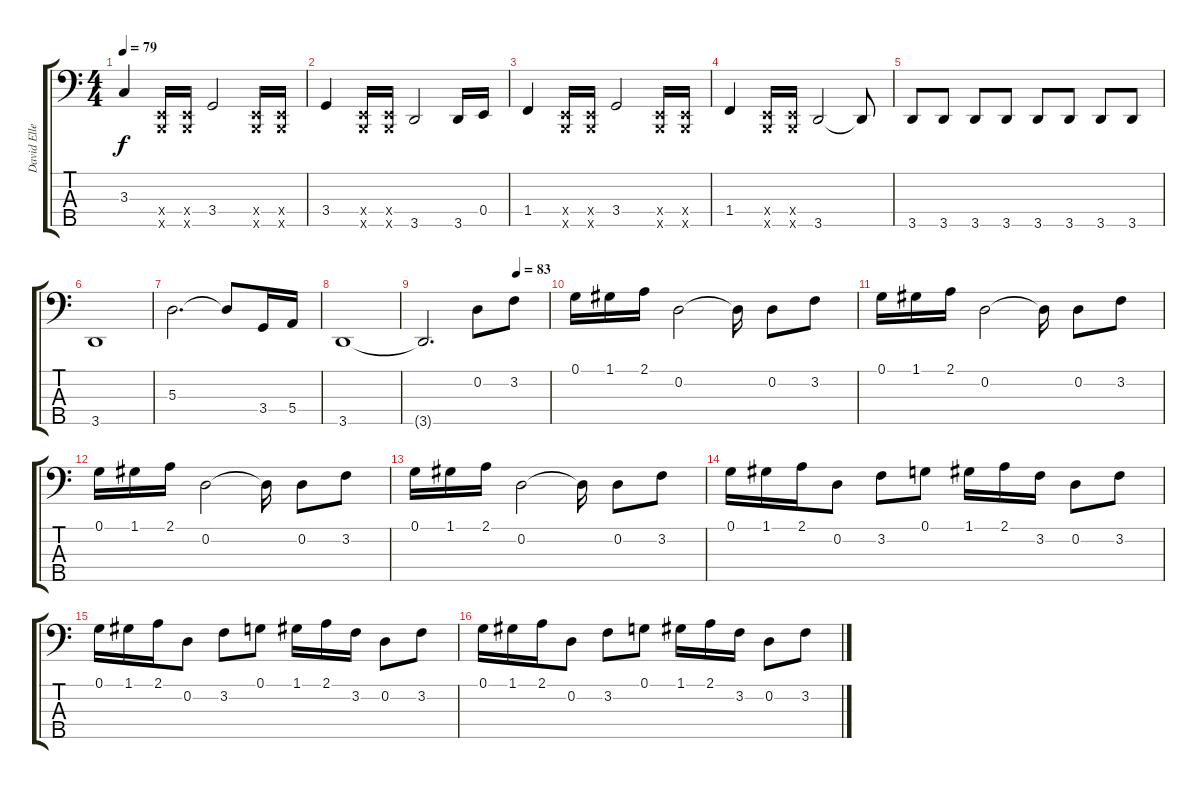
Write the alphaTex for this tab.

\track ("David Ellefson" "David Elle") {instrument acousticguitarnylon}
\staff {score tabs}
\tuning (G2 D2 A1 E1 B0) {hide}
\ts (4 4)
\tempo 79
\clef f4
\ks c
3.3.4{dy f} (0.4{x} 0.5{x}).16 (0.4{x} 0.5{x}).16 3.4.2 (0.4{x} 0.5{x}).16 (0.4{x} 0.5{x}).16 |
3.4.4 (0.4{x} 0.5{x}).16 (0.4{x} 0.5{x}).16 3.5.2 3.5.16 0.4.16 |
1.4.4 (0.4{x} 0.5{x}).16 (0.4{x} 0.5{x}).16 3.4.2 (0.4{x} 0.5{x}).16 (0.4{x} 0.5{x}).16 |
1.4.4 (0.4{x} 0.5{x}).16 (0.4{x} 0.5{x}).16 3.5.2 3.5{t}.8 |
3.5.8 3.5.8 3.5.8 3.5.8 3.5.8 3.5.8 3.5.8 3.5.8 |
3.5.1 |
5.3.2{d} 5.3{t}.8 3.4.16 5.4.16 |
3.5.1 |
\tempo (83 0.75)
3.5{t}.2{d} 0.2.8 3.2.8 |
0.1.16 1.1.16 2.1.16 0.2.2 0.2{t}.16 0.2.8 3.2.8 |
0.1.16 1.1.16 2.1.16 0.2.2 0.2{t}.16 0.2.8 3.2.8 |
0.1.16 1.1.16 2.1.16 0.2.2 0.2{t}.16 0.2.8 3.2.8 |
0.1.16 1.1.16 2.1.16 0.2.2 0.2{t}.16 0.2.8 3.2.8 |
0.1.16 1.1.16 2.1.16 0.2.8 3.2.8 0.1.8 1.1.16 2.1.16 3.2.16 0.2.8 3.2.8 |
0.1.16 1.1.16 2.1.16 0.2.8 3.2.8 0.1.8 1.1.16 2.1.16 3.2.16 0.2.8 3.2.8 |
0.1.16 1.1.16 2.1.16 0.2.8 3.2.8 0.1.8 1.1.16 2.1.16 3.2.16 0.2.8 3.2.8
